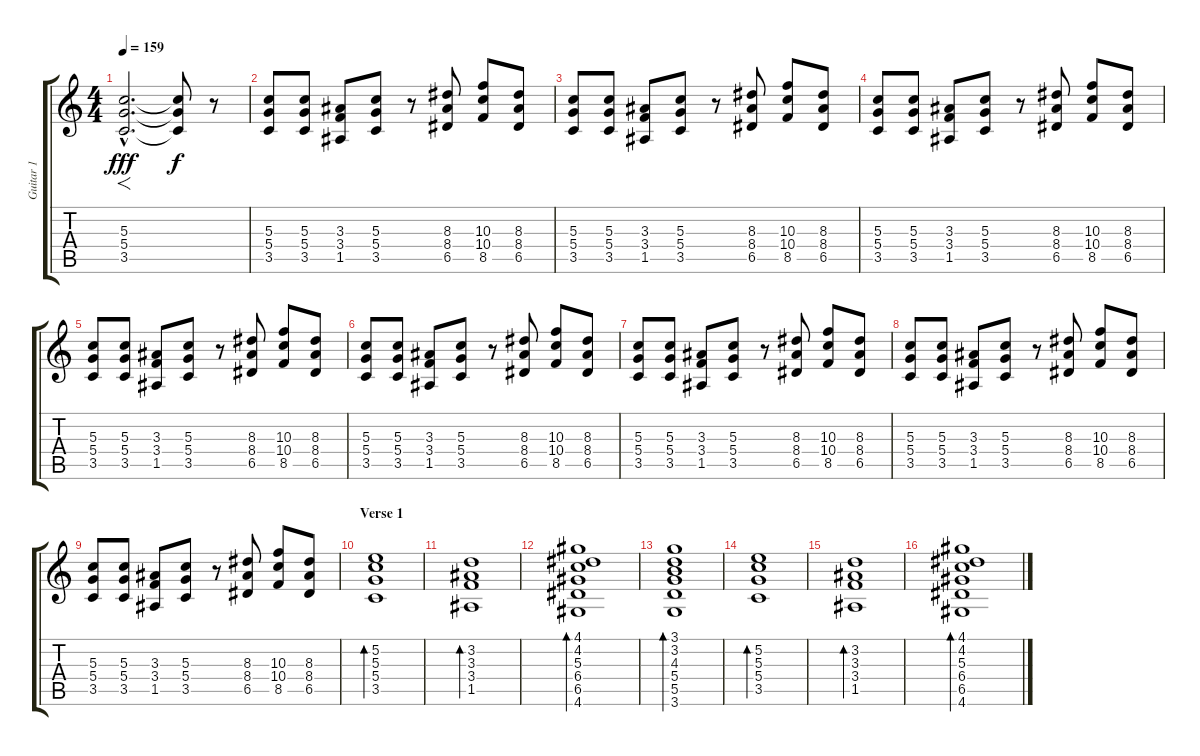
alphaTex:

\track ("Guitar 1" "Guitar 1") {instrument distortionguitar}
\staff {score tabs}
\tuning (E4 B3 G3 D3 A2 E2) {hide}
\ts (4 4)
\tempo 159
\clef g2
\ks c
(5.3{hac} 5.4{hac} 3.5{hac}).2{f d dy fff instrument distortionguitar} (5.3{t} 5.4{t} 3.5{t}).8{dy f} r.8 |
(5.3 5.4 3.5).8 (5.3 5.4 3.5).8 (3.3 3.4 1.5).8 (5.3 5.4 3.5).8 r.8 (8.3 8.4 6.5).8 (10.3 10.4 8.5).8 (8.3 8.4 6.5).8 |
(5.3 5.4 3.5).8 (5.3 5.4 3.5).8 (3.3 3.4 1.5).8 (5.3 5.4 3.5).8 r.8 (8.3 8.4 6.5).8 (10.3 10.4 8.5).8 (8.3 8.4 6.5).8 |
(5.3 5.4 3.5).8 (5.3 5.4 3.5).8 (3.3 3.4 1.5).8 (5.3 5.4 3.5).8 r.8 (8.3 8.4 6.5).8 (10.3 10.4 8.5).8 (8.3 8.4 6.5).8 |
(5.3 5.4 3.5).8 (5.3 5.4 3.5).8 (3.3 3.4 1.5).8 (5.3 5.4 3.5).8 r.8 (8.3 8.4 6.5).8 (10.3 10.4 8.5).8 (8.3 8.4 6.5).8 |
(5.3 5.4 3.5).8 (5.3 5.4 3.5).8 (3.3 3.4 1.5).8 (5.3 5.4 3.5).8 r.8 (8.3 8.4 6.5).8 (10.3 10.4 8.5).8 (8.3 8.4 6.5).8 |
(5.3 5.4 3.5).8 (5.3 5.4 3.5).8 (3.3 3.4 1.5).8 (5.3 5.4 3.5).8 r.8 (8.3 8.4 6.5).8 (10.3 10.4 8.5).8 (8.3 8.4 6.5).8 |
(5.3 5.4 3.5).8 (5.3 5.4 3.5).8 (3.3 3.4 1.5).8 (5.3 5.4 3.5).8 r.8 (8.3 8.4 6.5).8 (10.3 10.4 8.5).8 (8.3 8.4 6.5).8 |
(5.3 5.4 3.5).8 (5.3 5.4 3.5).8 (3.3 3.4 1.5).8 (5.3 5.4 3.5).8 r.8 (8.3 8.4 6.5).8 (10.3 10.4 8.5).8 (8.3 8.4 6.5).8 |
\section ("" "Verse 1")
(5.2 5.3 5.4 3.5).1{bd 120 volume 13 instrument electricguitarclean} |
(3.2 3.3 3.4 1.5).1{bd 120} |
(4.1 4.2 5.3 6.4 6.5 4.6).1{bd 120} |
(3.1 3.2 4.3 5.4 5.5 3.6).1{bd 120} |
(5.2 5.3 5.4 3.5).1{bd 120} |
(3.2 3.3 3.4 1.5).1{bd 120} |
(4.1 4.2 5.3 6.4 6.5 4.6).1{bd 120}
